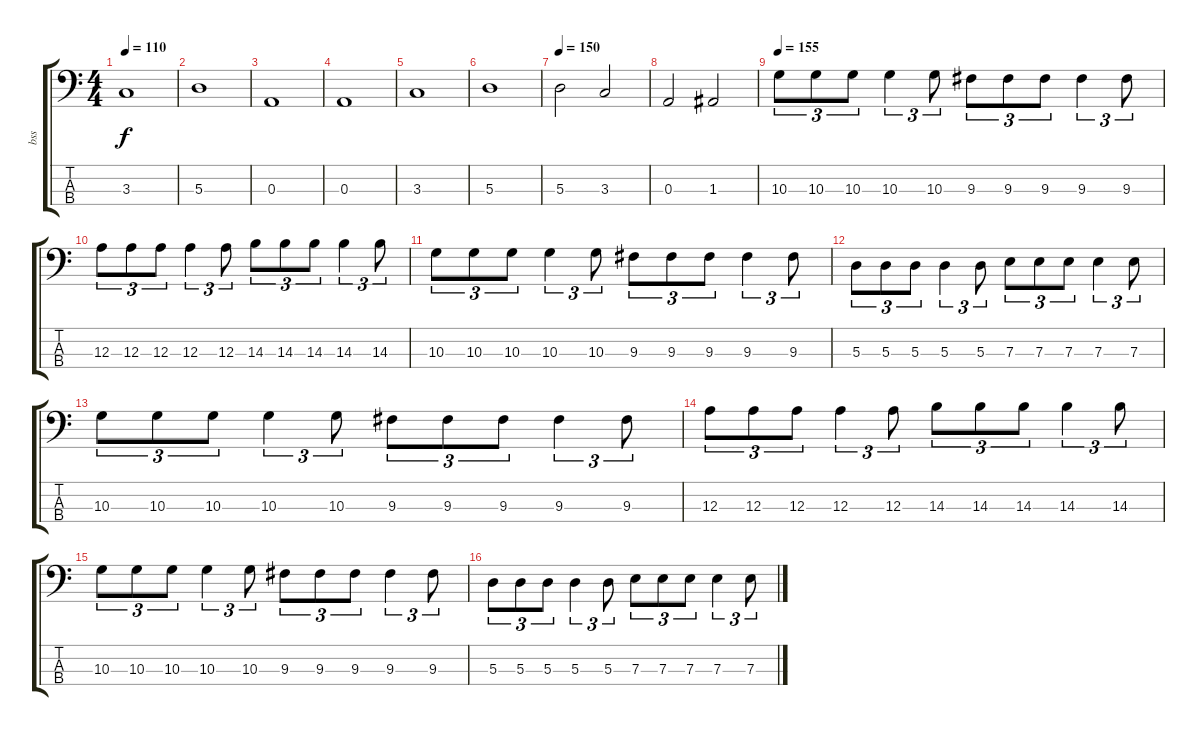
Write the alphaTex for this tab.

\track ("bss" "bss") {instrument electricbasspick}
\staff {score tabs}
\tuning (G2 D2 A1 E1) {hide}
\ts (4 4)
\tempo 110
\clef f4
\ks c
3.3.1{dy f} |
5.3.1 |
0.3.1 |
0.3.1 |
3.3.1 |
5.3.1 |
\tempo 150
5.3.2 3.3.2 |
0.3.2 1.3.2 |
\tempo 155
10.3.8{tu (3 2)} 10.3.8{tu (3 2)} 10.3.8{tu (3 2)} 10.3.4{tu (3 2)} 10.3.8{tu (3 2)} 9.3.8{tu (3 2)} 9.3.8{tu (3 2)} 9.3.8{tu (3 2)} 9.3.4{tu (3 2)} 9.3.8{tu (3 2)} |
12.3.8{tu (3 2)} 12.3.8{tu (3 2)} 12.3.8{tu (3 2)} 12.3.4{tu (3 2)} 12.3.8{tu (3 2)} 14.3.8{tu (3 2)} 14.3.8{tu (3 2)} 14.3.8{tu (3 2)} 14.3.4{tu (3 2)} 14.3.8{tu (3 2)} |
10.3.8{tu (3 2)} 10.3.8{tu (3 2)} 10.3.8{tu (3 2)} 10.3.4{tu (3 2)} 10.3.8{tu (3 2)} 9.3.8{tu (3 2)} 9.3.8{tu (3 2)} 9.3.8{tu (3 2)} 9.3.4{tu (3 2)} 9.3.8{tu (3 2)} |
5.3.8{tu (3 2)} 5.3.8{tu (3 2)} 5.3.8{tu (3 2)} 5.3.4{tu (3 2)} 5.3.8{tu (3 2)} 7.3.8{tu (3 2)} 7.3.8{tu (3 2)} 7.3.8{tu (3 2)} 7.3.4{tu (3 2)} 7.3.8{tu (3 2)} |
10.3.8{tu (3 2)} 10.3.8{tu (3 2)} 10.3.8{tu (3 2)} 10.3.4{tu (3 2)} 10.3.8{tu (3 2)} 9.3.8{tu (3 2)} 9.3.8{tu (3 2)} 9.3.8{tu (3 2)} 9.3.4{tu (3 2)} 9.3.8{tu (3 2)} |
12.3.8{tu (3 2)} 12.3.8{tu (3 2)} 12.3.8{tu (3 2)} 12.3.4{tu (3 2)} 12.3.8{tu (3 2)} 14.3.8{tu (3 2)} 14.3.8{tu (3 2)} 14.3.8{tu (3 2)} 14.3.4{tu (3 2)} 14.3.8{tu (3 2)} |
10.3.8{tu (3 2)} 10.3.8{tu (3 2)} 10.3.8{tu (3 2)} 10.3.4{tu (3 2)} 10.3.8{tu (3 2)} 9.3.8{tu (3 2)} 9.3.8{tu (3 2)} 9.3.8{tu (3 2)} 9.3.4{tu (3 2)} 9.3.8{tu (3 2)} |
5.3.8{tu (3 2)} 5.3.8{tu (3 2)} 5.3.8{tu (3 2)} 5.3.4{tu (3 2)} 5.3.8{tu (3 2)} 7.3.8{tu (3 2)} 7.3.8{tu (3 2)} 7.3.8{tu (3 2)} 7.3.4{tu (3 2)} 7.3.8{tu (3 2)}
